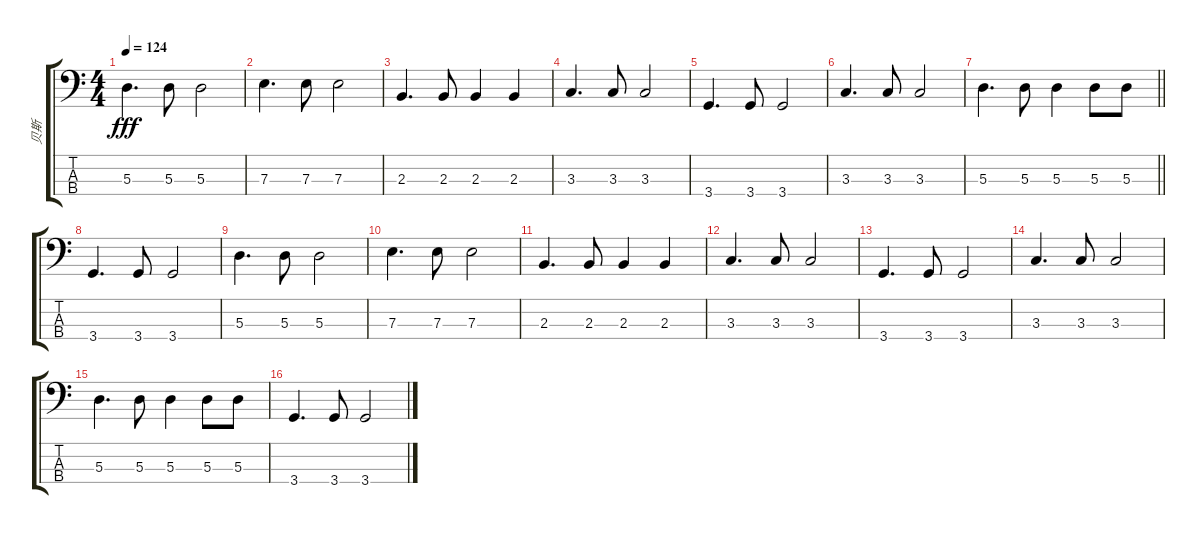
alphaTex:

\track ("贝斯" "贝斯") {instrument acousticbass}
\staff {score tabs}
\tuning (G2 D2 A1 E1) {hide}
\ts (4 4)
\tempo 124
\clef f4
\ks c
5.3.4{d dy fff} 5.3.8 5.3.2 |
7.3.4{d} 7.3.8 7.3.2 |
2.3.4{d} 2.3.8 2.3.4 2.3.4 |
3.3.4{d} 3.3.8 3.3.2 |
3.4.4{d} 3.4.8 3.4.2 |
3.3.4{d} 3.3.8 3.3.2 |
\barLineRight lightlight
5.3.4{d} 5.3.8 5.3.4 5.3.8 5.3.8 |
3.4.4{d} 3.4.8 3.4.2 |
5.3.4{d} 5.3.8 5.3.2 |
7.3.4{d} 7.3.8 7.3.2 |
2.3.4{d} 2.3.8 2.3.4 2.3.4 |
3.3.4{d} 3.3.8 3.3.2 |
3.4.4{d} 3.4.8 3.4.2 |
3.3.4{d} 3.3.8 3.3.2 |
5.3.4{d} 5.3.8 5.3.4 5.3.8 5.3.8 |
3.4.4{d} 3.4.8 3.4.2
